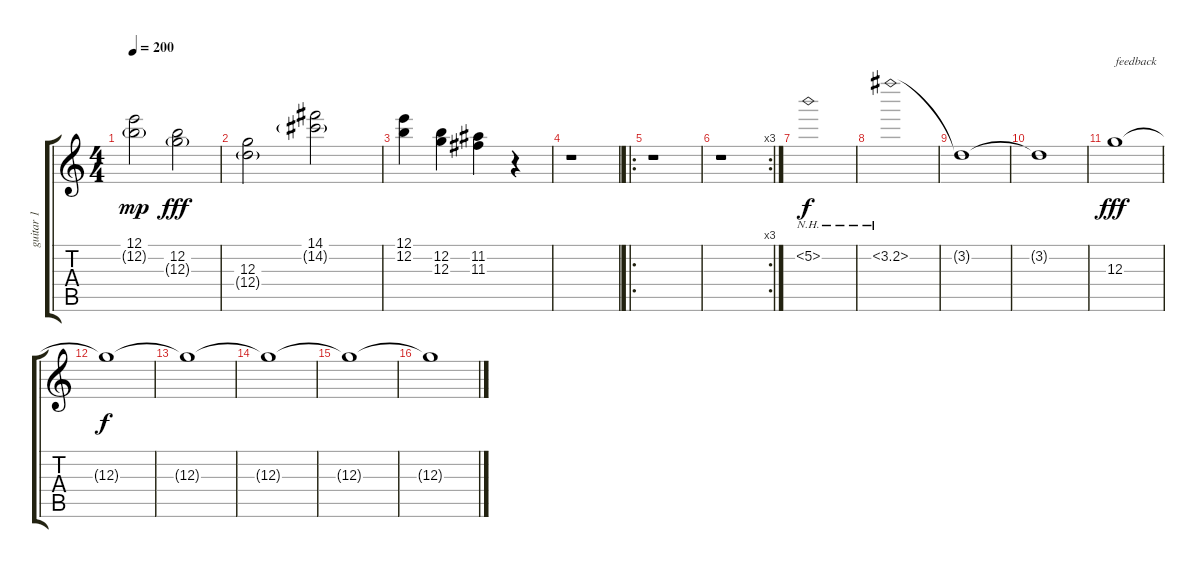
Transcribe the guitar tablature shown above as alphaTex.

\track ("guitar 1" "guitar 1") {instrument electricguitarmuted}
\staff {score tabs}
\tuning (E4 B3 G3 D3 A2 E2) {hide}
\ts (4 4)
\tempo 200
\clef g2
\ks c
(12.1 12.2{g}).2{dy mp} (12.2 12.3{g}).2{dy fff} |
(12.3 12.4{g}).2 (14.1 14.2{g}).2 |
(12.1 12.2).4 (12.2 12.3).4 (11.2 11.3).4 r.4 |
r.1 |
\ro
r.1 |
\rc 3
r.1 |
5.2{nh}.1{dy f} |
3.2{nh}.1 |
3.2{t}.1 |
3.2{t}.1 |
12.3.1{txt "feedback" dy fff} |
12.3{t}.1{dy f} |
12.3{t}.1 |
12.3{t}.1 |
12.3{t}.1 |
12.3{t}.1
